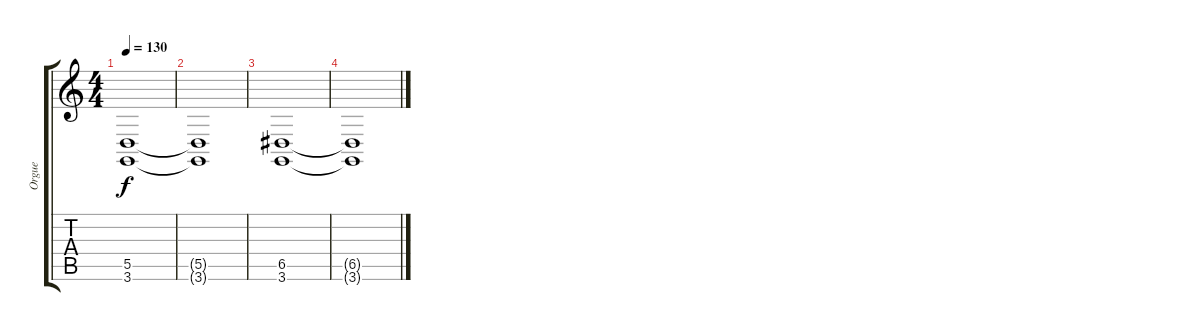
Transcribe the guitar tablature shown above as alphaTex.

\track ("Orgue" "Orgue") {instrument churchorgan}
\staff {score tabs}
\tuning (E4 B3 G3 D3 A2 E2) {hide}
\ts (4 4)
\tempo 130
\clef g2
\ks c
(5.5 3.6).1{dy f} |
(5.5{t} 3.6{t}).1 |
(6.5 3.6).1 |
(6.5{t} 3.6{t}).1
